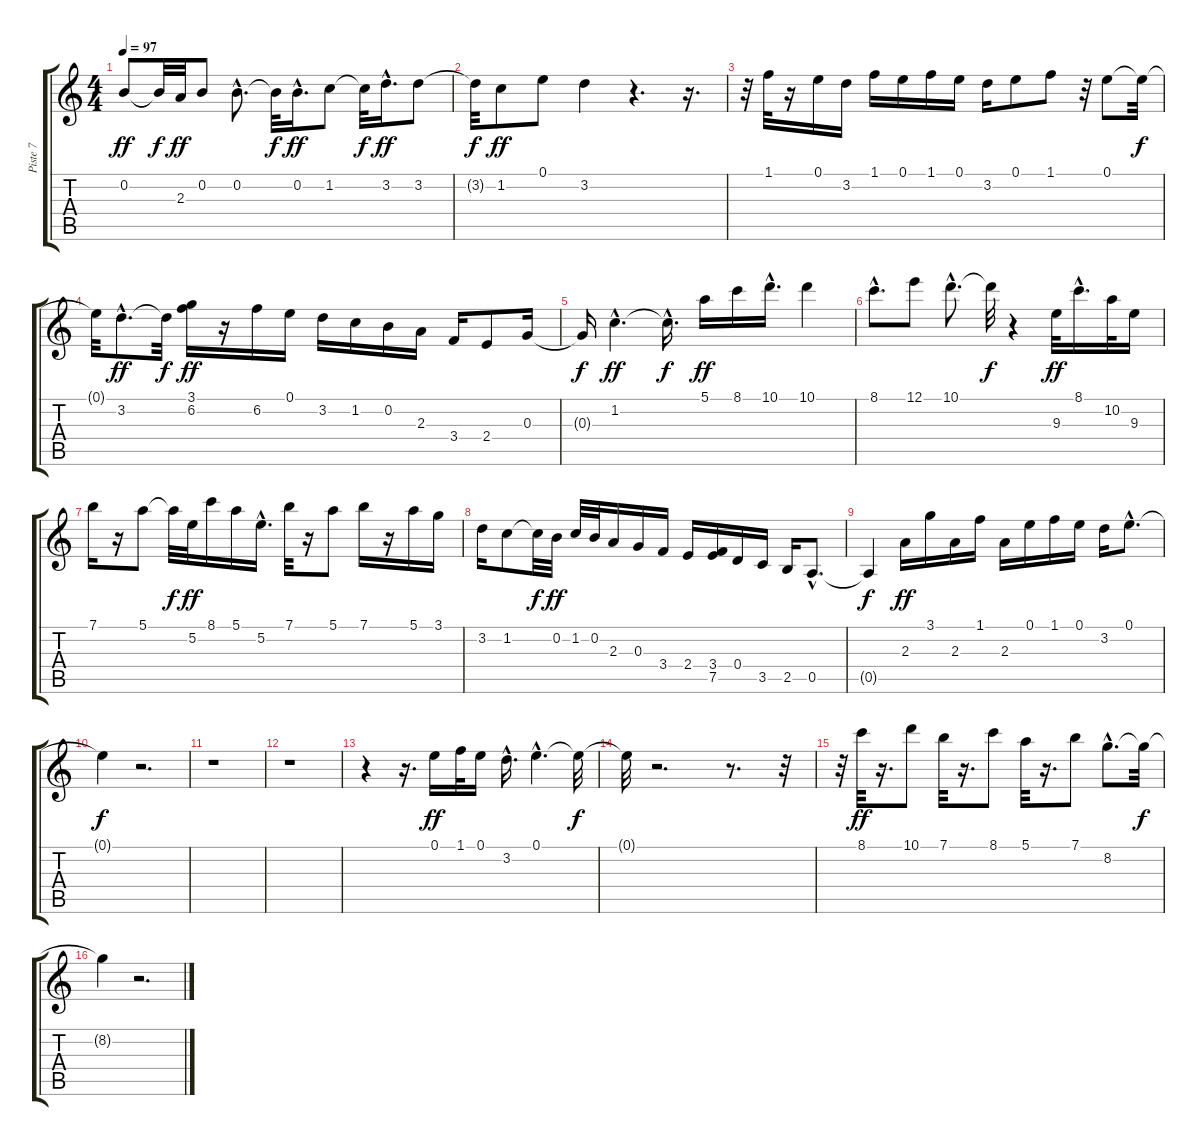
\track ("Piste 7" "Piste 7") {instrument acousticguitarnylon}
\staff {score tabs}
\tuning (E4 B3 G3 D3 A2 E2) {hide}
\ts (4 4)
\tempo 97
\clef g2
\ks c
0.2.8{dy ff} 0.2{t}.32{dy f} 2.3.32{dy ff} 0.2.8 0.2{hac}.8{d} 0.2{t}.32{dy f} 0.2{hac}.16{d dy ff} 1.2.8 1.2{t}.32{dy f} 3.2{hac}.16{d dy ff} 3.2.8 |
3.2{t}.32{dy f} 1.2.8{dy ff} 0.1.8 3.2.4 r.4{d} r.16{d} |
r.32 1.1.32 r.16 0.1.16 3.2.16 1.1.16 0.1.16 1.1.16 0.1.16 3.2.16 0.1.8 1.1.8 r.32 0.1.8 0.1{t}.32{dy f} |
0.1{t}.32 3.2{hac}.8{d dy ff} 3.2{t}.32{dy f} (3.1 6.2).16{dy ff} r.16 6.2.16 0.1.16 3.2.16 1.2.16 0.2.16 2.3.16 3.4.16 2.4.8 0.3.16 |
0.3{t}.16{dy f} 1.2{hac}.4{d dy ff} 1.2{hac t}.16{d dy f} 5.1.16{dy ff} 8.1.16 10.1{hac}.16{d} 10.1.4 |
8.1{hac}.8{d} 12.1.8 10.1{hac}.8{d} 10.1{t}.32{dy f} r.4 9.3.32{dy ff} 8.1{hac}.16{d} 10.2.32 9.3.16 |
7.1.16 r.16 5.1.8 5.1{t}.32{dy f} 5.2.32{dy ff} 8.1.16 5.1.16 5.2{hac}.16{d} 7.1.32 r.16 5.1.8 7.1.16 r.16 5.1.16 3.1.16 |
3.2.16 1.2.8 1.2{t}.32{dy f} 0.2.32{dy ff} 1.2.32 0.2.32 2.3.16 0.3.16 3.4.16 2.4.16 (3.4 7.5).16 0.4.16 3.5.16 2.5.16 0.5{hac}.8{d} |
0.5{t}.4{dy f} 2.3.16{dy ff} 3.1.16 2.3.16 1.1.16 2.3.16 0.1.16 1.1.16 0.1.16 3.2.16 0.1{hac}.8{d} |
0.1{t}.4{dy f} r.2{d} |
r.1 |
r.1 |
r.4 r.16{d} 0.1.16{dy ff} 1.1.32 0.1.16 3.2{hac}.16{d} 0.1{hac}.4{d} 0.1{t}.32{dy f} |
0.1{t}.32 r.2{d} r.8{d} r.32 |
r.32 8.1.32{dy ff} r.16{d} 10.1.8 7.1.32 r.16{d} 8.1.8 5.1.32 r.16{d} 7.1.8 8.2{hac}.8{d} 8.2{t}.32{dy f} |
8.2{t}.4 r.2{d}
